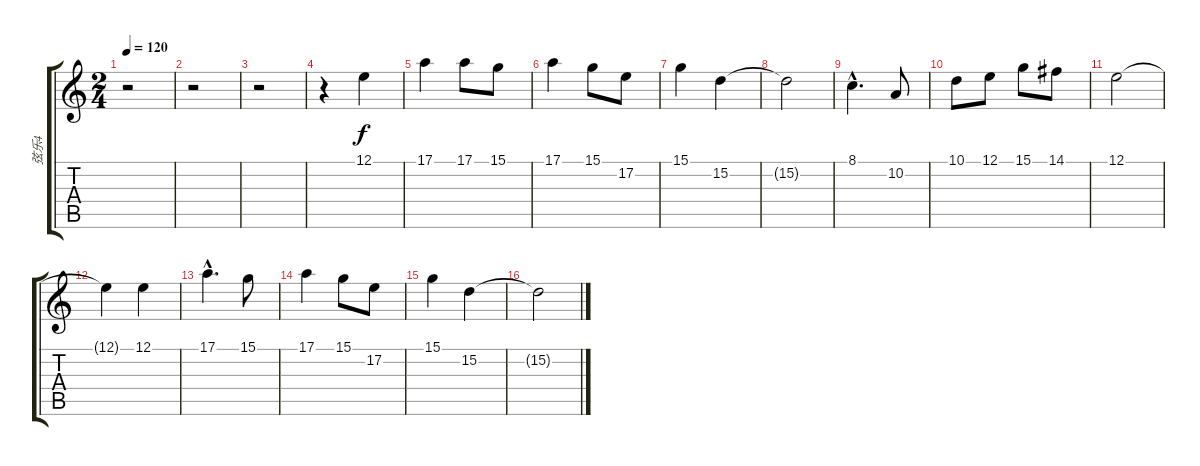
\track ("弦乐4" "弦乐4") {instrument pad1newage}
\staff {score tabs}
\tuning (E4 B3 G3 D3 A2 E2) {hide}
\ts (2 4)
\tempo 120
\clef g2
\ks c
r.2{dy f} |
r.2 |
r.2 |
r.4 12.1.4 |
17.1.4 17.1.8 15.1.8 |
17.1.4 15.1.8 17.2.8 |
15.1.4 15.2.4 |
15.2{t}.2 |
8.1{hac}.4{d} 10.2.8 |
10.1.8 12.1.8 15.1.8 14.1.8 |
12.1.2 |
12.1{t}.4 12.1.4 |
17.1{hac}.4{d} 15.1.8 |
17.1.4 15.1.8 17.2.8 |
15.1.4 15.2.4 |
15.2{t}.2
